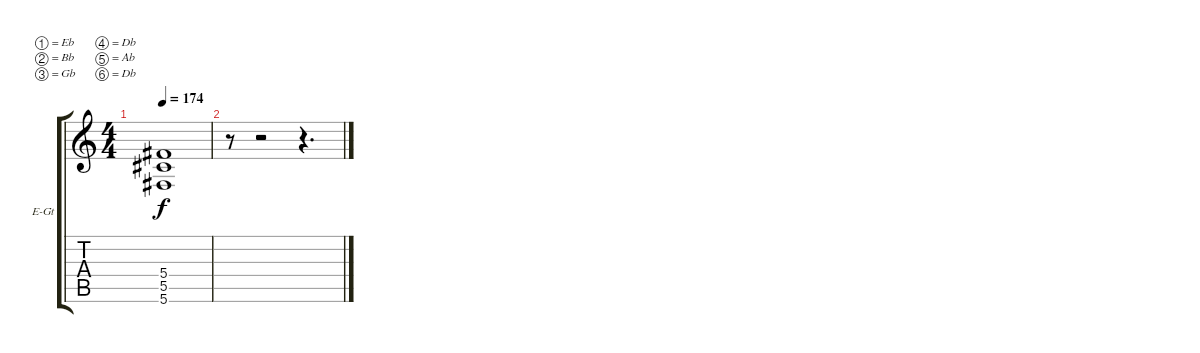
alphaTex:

\bracketExtendMode groupsimilarinstruments
\firstSystemTrackNameOrientation horizontal
\otherSystemsTrackNameOrientation horizontal
\track ("Guitar 2" "E-Gt") {solo instrument distortionguitar}
\staff {score tabs}
\tuning (Eb4 Bb3 Gb3 Db3 Ab2 Db2)
\ts (4 4)
\tempo 174
\clef g2
\ks c
(5.4{t} 5.5{t} 5.6{t}).1{dy f} |
r.8 r.2 r.4{d}
